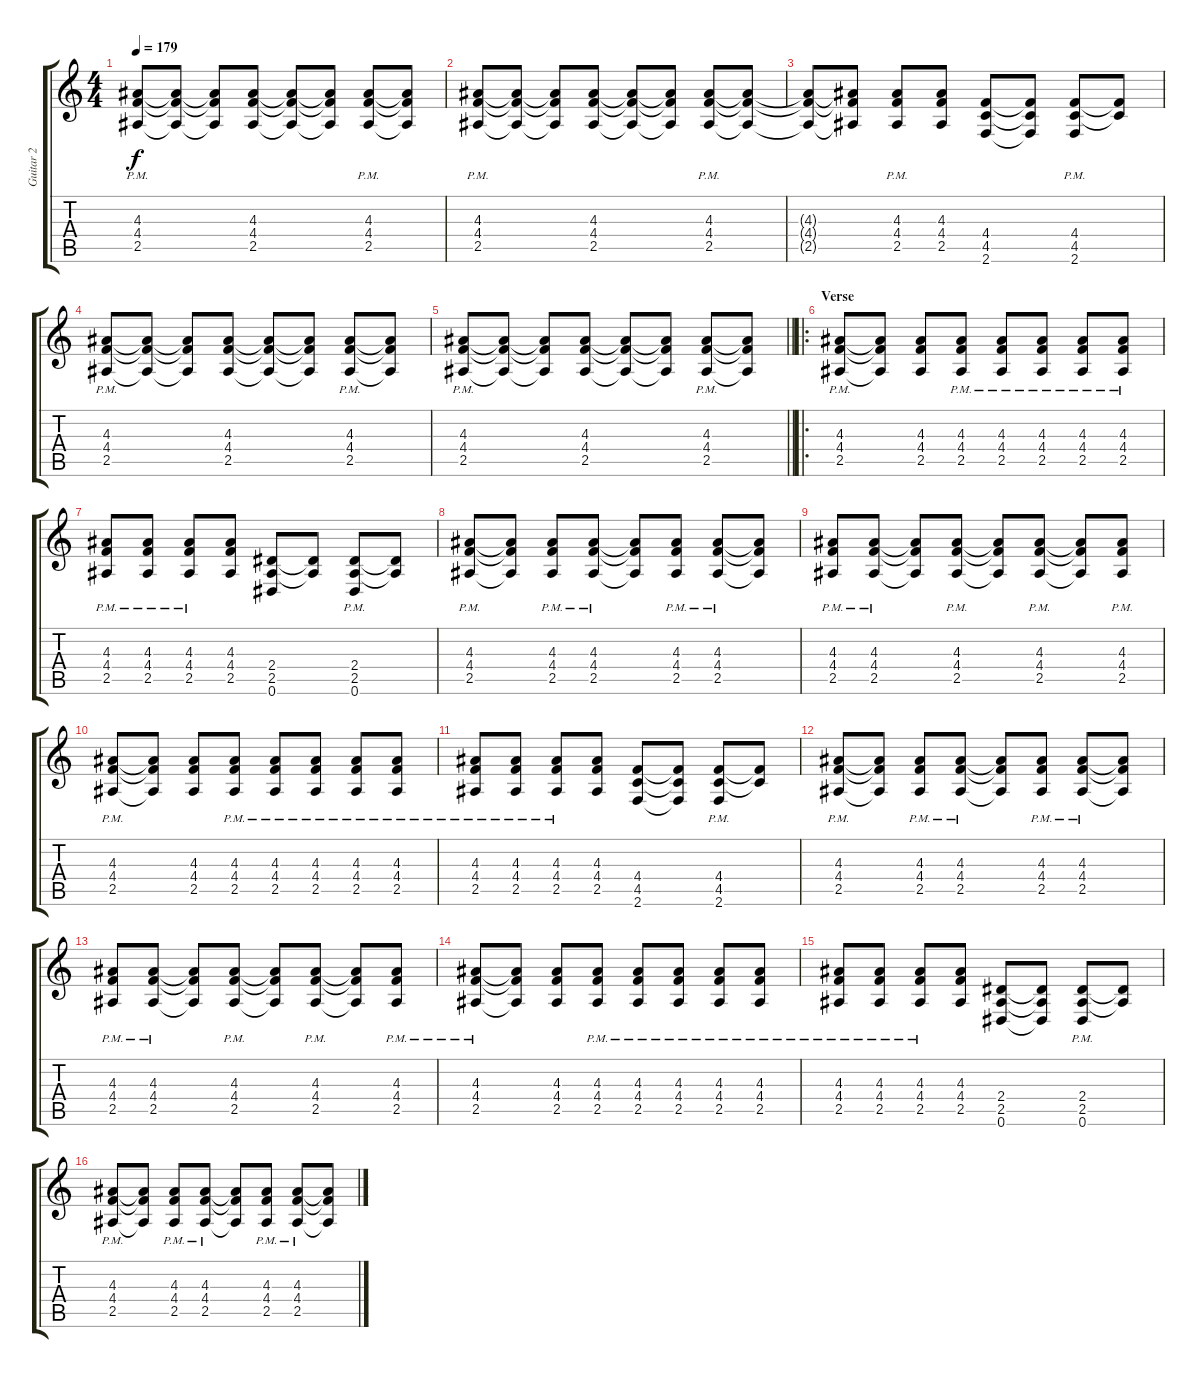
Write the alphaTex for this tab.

\track ("Guitar 2" "Guitar 2") {instrument distortionguitar}
\staff {score tabs}
\tuning (Eb4 Bb3 Gb3 Db3 Ab2 Eb2) {hide}
\ts (4 4)
\tempo 179
\clef g2
\ks c
(4.3 4.4{pm} 2.5{pm}).8{dy f} (4.3{t} 4.4{t} 2.5{t}).8 (4.3{t} 4.4{t} 2.5{t}).8 (4.3 4.4 2.5).8 (4.3{t} 4.4{t} 2.5{t}).8 (4.3{t} 4.4{t} 2.5{t}).8 (4.3 4.4{pm} 2.5{pm}).8 (4.3{t} 4.4{t} 2.5{t}).8 |
(4.3 4.4{pm} 2.5{pm}).8 (4.3{t} 4.4{t} 2.5{t}).8 (4.3{t} 4.4{t} 2.5{t}).8 (4.3 4.4 2.5).8 (4.3{t} 4.4{t} 2.5{t}).8 (4.3{t} 4.4{t} 2.5{t}).8 (4.3 4.4{pm} 2.5{pm}).8 (4.3{t} 4.4{t} 2.5{t}).8 |
(4.3{t} 4.4{t} 2.5{t}).8 (4.3{t} 4.4{t} 2.5{t}).8 (4.3 4.4{pm} 2.5{pm}).8 (4.3 4.4 2.5).8 (4.4 4.5 2.6).8 (4.4{t} 4.5{t} 2.6{t}).8 (4.4{pm} 4.5{pm} 2.6).8 (4.4{t} 4.5{t}).8 |
(4.3 4.4{pm} 2.5{pm}).8 (4.3{t} 4.4{t} 2.5{t}).8 (4.3{t} 4.4{t} 2.5{t}).8 (4.3 4.4 2.5).8 (4.3{t} 4.4{t} 2.5{t}).8 (4.3{t} 4.4{t} 2.5{t}).8 (4.3 4.4{pm} 2.5{pm}).8 (4.3{t} 4.4{t} 2.5{t}).8 |
\barLineRight lightlight
(4.3 4.4{pm} 2.5{pm}).8 (4.3{t} 4.4{t} 2.5{t}).8 (4.3{t} 4.4{t} 2.5{t}).8 (4.3 4.4 2.5).8 (4.3{t} 4.4{t} 2.5{t}).8 (4.3{t} 4.4{t} 2.5{t}).8 (4.3 4.4{pm} 2.5{pm}).8 (4.3{t} 4.4{t} 2.5{t}).8 |
\ro
\section ("" "Verse")
(4.3 4.4{pm} 2.5{pm}).8 (4.3{t} 4.4{t} 2.5{t}).8 (4.3 4.4 2.5).8 (4.3 4.4{pm} 2.5{pm}).8 (4.3 4.4{pm} 2.5{pm}).8 (4.3 4.4{pm} 2.5{pm}).8 (4.3 4.4{pm} 2.5{pm}).8 (4.3 4.4{pm} 2.5{pm}).8 |
(4.3 4.4{pm} 2.5{pm}).8 (4.3 4.4{pm} 2.5{pm}).8 (4.3 4.4{pm} 2.5{pm}).8 (4.3 4.4 2.5).8 (2.4 2.5 0.6).8 (2.4{t} 2.5{t}).8 (2.4{pm} 2.5{pm} 0.6).8 (2.4{t} 2.5{t}).8 |
(4.3{pm} 4.4{pm} 2.5{pm}).8 (4.3{t} 4.4{t} 2.5{t}).8 (4.3{pm} 4.4{pm} 2.5{pm}).8 (4.3{pm} 4.4{pm} 2.5{pm}).8 (4.3{t} 4.4{t} 2.5{t}).8 (4.3{pm} 4.4{pm} 2.5{pm}).8 (4.3{pm} 4.4{pm} 2.5{pm}).8 (4.3{t} 4.4{t} 2.5{t}).8 |
(4.3{pm} 4.4{pm} 2.5{pm}).8 (4.3{pm} 4.4{pm} 2.5{pm}).8 (4.3{t} 4.4{t} 2.5{t}).8 (4.3{pm} 4.4{pm} 2.5{pm}).8 (4.3{t} 4.4{t} 2.5{t}).8 (4.3{pm} 4.4{pm} 2.5{pm}).8 (4.3{t} 4.4{t} 2.5{t}).8 (4.3{pm} 4.4{pm} 2.5{pm}).8 |
(4.3 4.4{pm} 2.5{pm}).8 (4.3{t} 4.4{t} 2.5{t}).8 (4.3 4.4 2.5).8 (4.3 4.4{pm} 2.5{pm}).8 (4.3 4.4{pm} 2.5{pm}).8 (4.3 4.4{pm} 2.5{pm}).8 (4.3 4.4{pm} 2.5{pm}).8 (4.3 4.4{pm} 2.5{pm}).8 |
(4.3 4.4{pm} 2.5{pm}).8 (4.3 4.4{pm} 2.5{pm}).8 (4.3 4.4{pm} 2.5{pm}).8 (4.3 4.4 2.5).8 (4.4 4.5 2.6).8 (4.4{t} 4.5{t} 2.6{t}).8 (4.4{pm} 4.5{pm} 2.6).8 (4.4{t} 4.5{t}).8 |
(4.3{pm} 4.4{pm} 2.5{pm}).8 (4.3{t} 4.4{t} 2.5{t}).8 (4.3{pm} 4.4{pm} 2.5{pm}).8 (4.3{pm} 4.4{pm} 2.5{pm}).8 (4.3{t} 4.4{t} 2.5{t}).8 (4.3{pm} 4.4{pm} 2.5{pm}).8 (4.3{pm} 4.4{pm} 2.5{pm}).8 (4.3{t} 4.4{t} 2.5{t}).8 |
(4.3{pm} 4.4{pm} 2.5{pm}).8 (4.3{pm} 4.4{pm} 2.5{pm}).8 (4.3{t} 4.4{t} 2.5{t}).8 (4.3{pm} 4.4{pm} 2.5{pm}).8 (4.3{t} 4.4{t} 2.5{t}).8 (4.3{pm} 4.4{pm} 2.5{pm}).8 (4.3{t} 4.4{t} 2.5{t}).8 (4.3{pm} 4.4{pm} 2.5{pm}).8 |
(4.3 4.4{pm} 2.5{pm}).8 (4.3{t} 4.4{t} 2.5{t}).8 (4.3 4.4 2.5).8 (4.3 4.4{pm} 2.5{pm}).8 (4.3 4.4{pm} 2.5{pm}).8 (4.3 4.4{pm} 2.5{pm}).8 (4.3 4.4{pm} 2.5{pm}).8 (4.3 4.4{pm} 2.5{pm}).8 |
(4.3 4.4{pm} 2.5{pm}).8 (4.3 4.4{pm} 2.5{pm}).8 (4.3 4.4{pm} 2.5{pm}).8 (4.3 4.4 2.5).8 (2.4 2.5 0.6).8 (2.4{t} 2.5{t} 0.6{t}).8 (2.4{pm} 2.5{pm} 0.6).8 (2.4{t} 2.5{t}).8 |
(4.3{pm} 4.4{pm} 2.5{pm}).8 (4.3{t} 4.4{t} 2.5{t}).8 (4.3{pm} 4.4{pm} 2.5{pm}).8 (4.3{pm} 4.4{pm} 2.5{pm}).8 (4.3{t} 4.4{t} 2.5{t}).8 (4.3{pm} 4.4{pm} 2.5{pm}).8 (4.3{pm} 4.4{pm} 2.5{pm}).8 (4.3{t} 4.4{t} 2.5{t}).8
